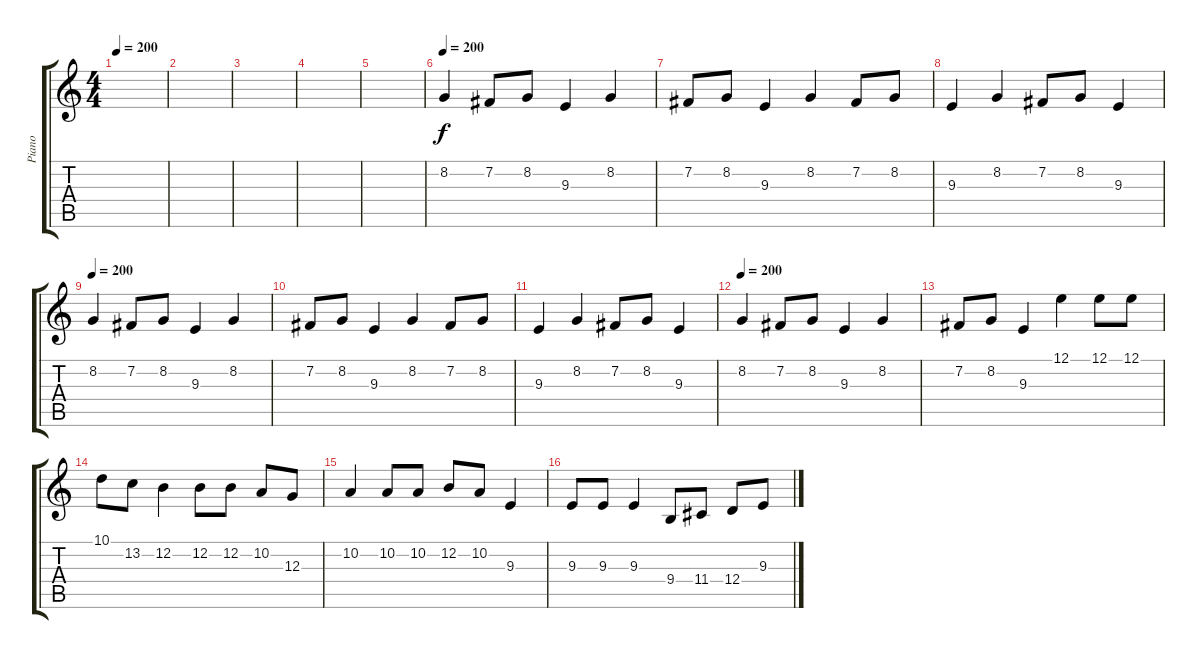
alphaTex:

\track ("Piano" "Piano") {instrument electricgrandpiano}
\staff {score tabs}
\tuning (E4 B3 G3 D3 A2 E2) {hide}
\ts (4 4)
\tempo 200
\clef g2
\ks c
|
|
|
|
|
\tempo 200
8.2.4 7.2.8 8.2.8 9.3.4 8.2.4 |
7.2.8 8.2.8 9.3.4 8.2.4 7.2.8 8.2.8 |
9.3.4 8.2.4 7.2.8 8.2.8 9.3.4 |
\tempo 200
8.2.4 7.2.8 8.2.8 9.3.4 8.2.4 |
7.2.8 8.2.8 9.3.4 8.2.4 7.2.8 8.2.8 |
9.3.4 8.2.4 7.2.8 8.2.8 9.3.4 |
\tempo 200
8.2.4 7.2.8 8.2.8 9.3.4 8.2.4 |
7.2.8 8.2.8 9.3.4 12.1.4 12.1.8 12.1.8 |
10.1.8 13.2.8 12.2.4 12.2.8 12.2.8 10.2.8 12.3.8 |
10.2.4 10.2.8 10.2.8 12.2.8 10.2.8 9.3.4 |
9.3.8 9.3.8 9.3.4 9.4.8 11.4.8 12.4.8 9.3.8
